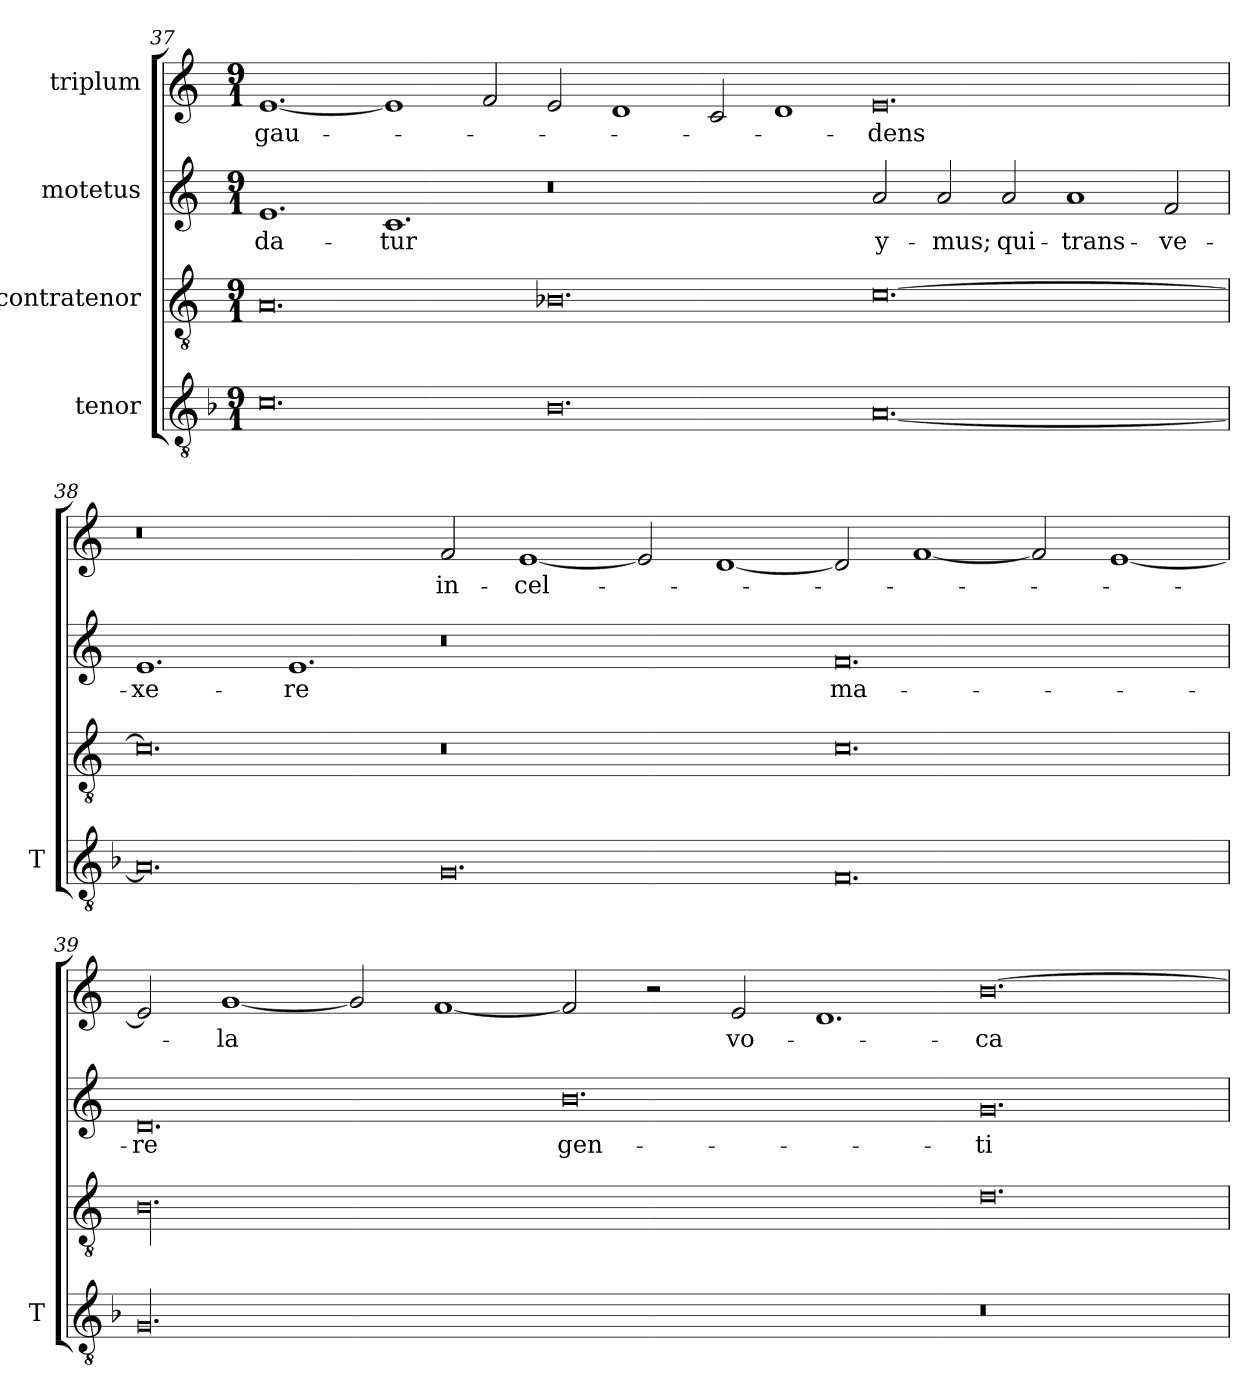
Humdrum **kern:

**kern	**kern	**kern	**text	**kern	**text
*part4	*part3	*part2	*part2	*part1	*part1
*staff4	*staff3	*staff2	*staff2	*staff1	*staff1
*I"tenor	*I"contratenor	*I"motetus	*	*I"triplum	*
*I'T	*	*	*	*	*
*clefGv2	*clefGv2	*clefG2	*	*clefG2	*
*k[b-]	*k[]	*k[]	*	*k[]	*
*F:	*C:	*C:	*	*C:	*
*M9/1	*M9/1	*M9/1	*	*M9/1	*
=37	=37	=37	=37	=37	=37
0.c\	0.A/	1.e/	da-	[1.e/	gau-
.	.	1.c/	-tur	1e/]	.
.	.	.	.	2f/	.
0.B-\	0.B-X\	0.r	.	2e/	.
.	.	.	.	1d/	.
.	.	.	.	2c/	.
.	.	.	.	1d/	.
[0.A/	[0.c\	2a/	y-	0.e/	-dens
.	.	2a/	-mus;	.	.
.	.	2a/	qui-	.	.
.	.	1a/	trans-	.	.
.	.	2f/	-ve-	.	.
!!LO:LB:g=z
=38	=38	=38	=38	=38	=38
0.A/]	0.c\]	1.e/	-xe-	0.r	.
.	.	1.e/	-re	.	.
0.G/	0.r	0.r	.	2f/	in-
.	.	.	.	[1e/	cel-
.	.	.	.	2e/]	.
.	.	.	.	[1d/	.
0.F/	0.c\	0.f/	ma-	2d/]	.
.	.	.	.	[1f/	.
.	.	.	.	2f/]	.
.	.	.	.	[1e/	.
=39	=39	=39	=39	=39	=39
00.G/	00.B\	0.d/	-re	2e/]	.
.	.	.	.	[1g/	-la
.	.	.	.	2g/]	.
.	.	.	.	[1f/	.
.	.	0.b\	gen-	2f/]	.
.	.	.	.	2r	.
.	.	.	.	2e/	vo-
.	.	.	.	1.d/	.
0.r	0.d\	0.g/	-ti-	[0.b\	-ca-
=	=	=	=	=	=
*-	*-	*-	*-	*-	*-
